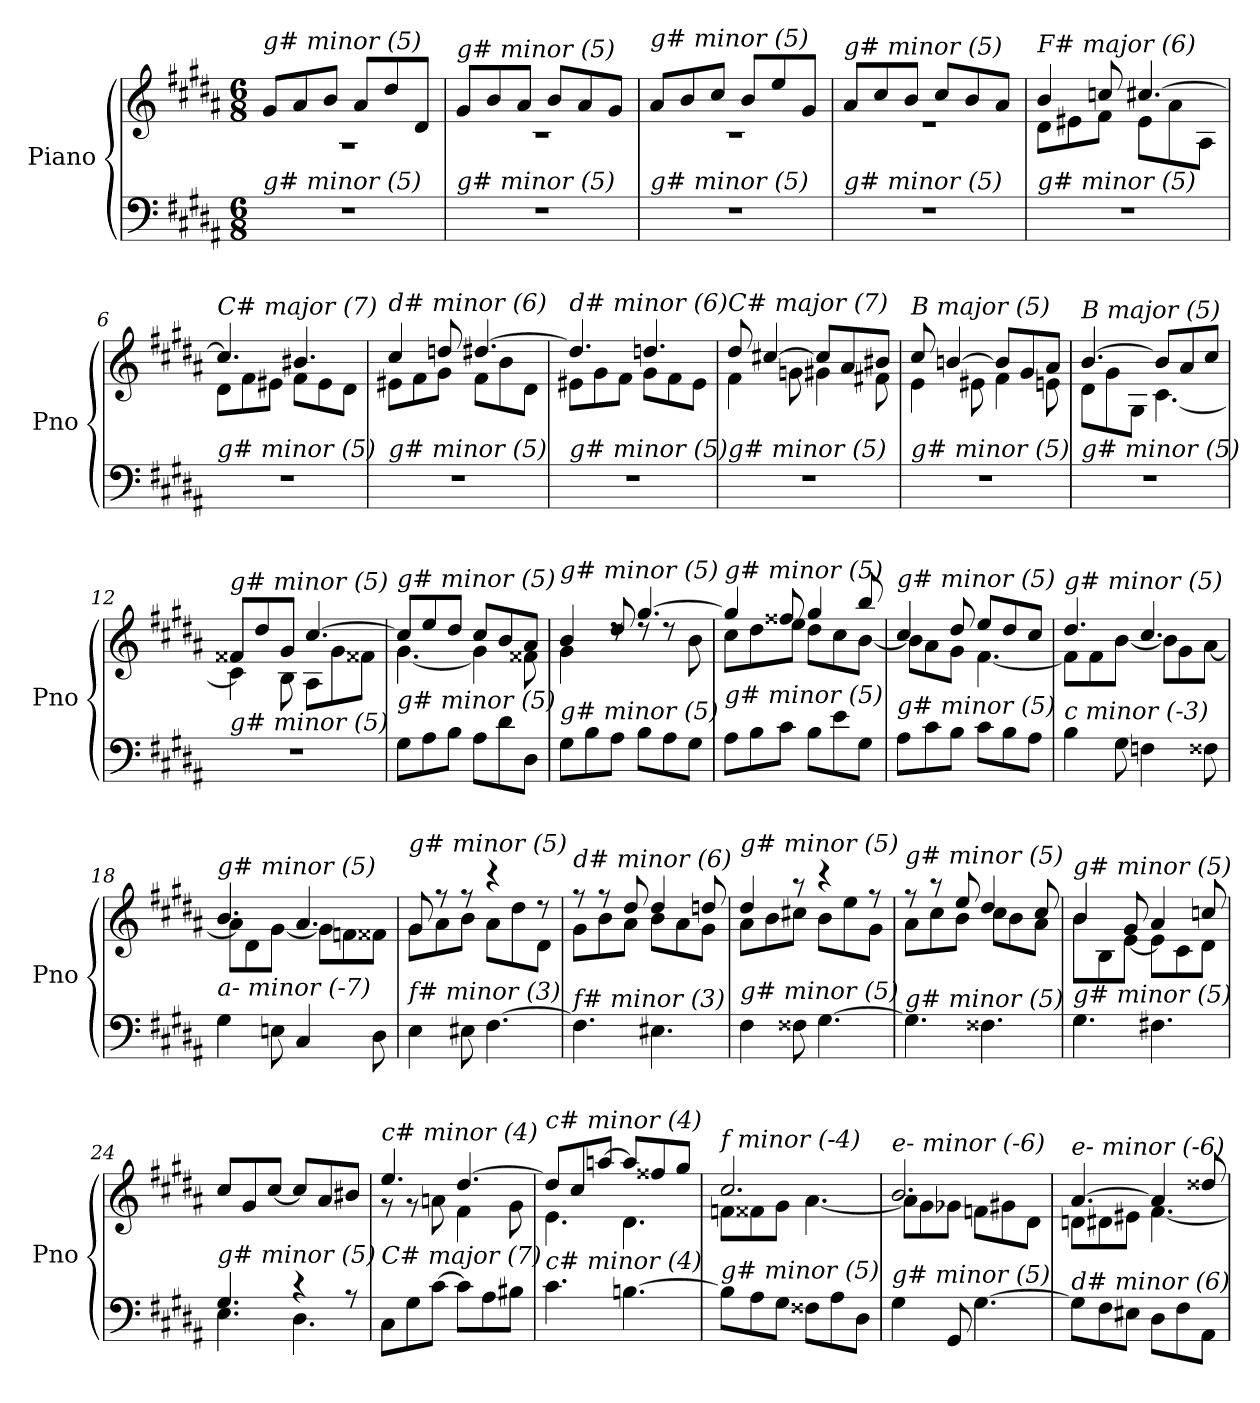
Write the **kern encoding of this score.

**kern	**kern
*part1	*part1
*staff2	*staff1
*I"Piano	*
*I'Pno	*
*clefF4	*clefG2
*k[f#c#g#d#a#]	*k[f#c#g#d#a#]
*M6/8	*M6/8
=1	=1
*	*^
!	!LO:TX:i:t=g# minor (5)	!
!LO:TX:i:t=g# minor (5)	!	!
2.r	8g#/L	2.r
.	8a#/	.
.	8b/J	.
.	8a#/L	.
.	8dd#/	.
.	8d#/J	.
=2	=2	=2
!	!LO:TX:i:t=g# minor (5)	!
!LO:TX:i:t=g# minor (5)	!	!
2.r	8g#/L	2.r
.	8b/	.
.	8a#/J	.
.	8b/L	.
.	8a#/	.
.	8g#/J	.
=3	=3	=3
!	!LO:TX:i:t=g# minor (5)	!
!LO:TX:i:t=g# minor (5)	!	!
2.r	8a#/L	2.r
.	8b/	.
.	8cc#/J	.
.	8b/L	.
.	8ee/	.
.	8g#/J	.
=4	=4	=4
!	!LO:TX:i:t=g# minor (5)	!
!LO:TX:i:t=g# minor (5)	!	!
2.r	8a#/L	2.r
.	8cc#/	.
.	8b/J	.
.	8cc#/L	.
.	8b/	.
.	8a#/J	.
=5	=5	=5
!	!LO:TX:i:t=F# major (6)	!
!LO:TX:i:t=g# minor (5)	!	!
2.r	4b/	8d#\L
.	.	8e#X\
.	8ccni/	8f#\J
.	[4.cc#/	8e#\L
.	.	8a#\
.	.	8A#\J
=6	=6	=6
!	!LO:TX:i:t=C# major (7)	!
!LO:TX:i:t=g# minor (5)	!	!
2.r	4.cc#/]	8d#\L
.	.	8f#\
.	.	8e#X\J
.	4.b#X/	8f#\L
.	.	8e#\
.	.	8d#\J
!!LO:LB:g=z	!!
=7	=7	=7
!	!LO:TX:i:t=d# minor (6)	!
!LO:TX:i:t=g# minor (5)	!	!
2.r	4cc#/	8e#X\L
.	.	8f#\
.	8ddni/	8g#\J
.	[4.dd#/	8f#\L
.	.	8b\
.	.	8d#\J
=8	=8	=8
!	!LO:TX:i:t=d# minor (6)	!
!LO:TX:i:t=g# minor (5)	!	!
2.r	4.dd#/]	8e#X\L
.	.	8g#\
.	.	8f#\J
.	4.ddni/	8g#\L
.	.	8f#\
.	.	8e#\J
=9	=9	=9
!	!LO:TX:i:t=C# major (7)	!
!LO:TX:i:t=g# minor (5)	!	!
2.r	8dd#/	4f#\
.	[4cc#X/	.
.	.	8gni\
.	8cc#/L]	4g#\
.	8a#/	.
.	8b#X/J	8f#X\
=10	=10	=10
!	!LO:TX:i:t=B major (5)	!
!LO:TX:i:t=g# minor (5)	!	!
2.r	8cc#/	4e\
.	[4bn/	.
.	.	8e#X\
.	8b/L]	4f#\
.	8g#/	.
.	8a#/J	8en\
=11	=11	=11
!	!LO:TX:i:t=B major (5)	!
!LO:TX:i:t=g# minor (5)	!	!
2.r	[4.b/	8d#\L
.	.	8g#\
.	.	8G#\J
.	8b/L]	[4.c#\
.	8a#/	.
.	8cc#/J	.
!!LO:LB:g=z	!!
=12	=12	=12
!	!LO:TX:i:t=g# minor (5)	!
!LO:TX:i:t=g# minor (5)	!	!
2.r	8f##X/L	4c#\]
.	8dd#/	.
.	8g#/J	8B\
.	[4.cc#/	8A#\L
.	.	8g#\
.	.	8f##X\J
=13	=13	=13
!	!LO:TX:i:t=g# minor (5)	!
!LO:TX:i:t=g# minor (5)	!	!
8G#\L	8cc#/L]	[4.g#\
8A#\	8ee/	.
8B\J	8dd#/J	.
8A#\L	8cc#/L	4g#\]
8d#\	8b/	.
8D#\J	8a#/J	8f##X\
=14	=14	=14
!	!LO:TX:i:t=g# minor (5)	!
!LO:TX:i:t=g# minor (5)	!	!
8G#\L	4b/	4g#\
8B\	.	.
8A#\J	8dd#/	8rdd
8B\L	[4.gg#/	8rdd
8A#\	.	8rdd
8G#\J	.	8b\
=15	=15	=15
!	!LO:TX:i:t=g# minor (5)	!
!LO:TX:i:t=g# minor (5)	!	!
8A#\L	4gg#/]	8cc#\L
8B\	.	8dd#\
8c#\J	8ff##X/	8ee\J
8B\L	4gg#/	8dd#\L
8e\	.	8cc#\
8G#\J	8bb/	[8b\J
=16	=16	=16
!	!LO:TX:i:t=g# minor (5)	!
!LO:TX:i:t=g# minor (5)	!	!
8A#\L	4cc#/	8b\L]
8c#\	.	8a#\
8B\J	8dd#/	8g#\J
8c#\L	8ee/L	[4.f#\
8B\	8dd#/	.
8A#\J	8cc#/J	.
=17	=17	=17
!	!LO:TX:i:t=g# minor (5)	!
!LO:TX:i:t=c minor (-3)	!	!
4B\	4.dd#/	8f#\L]
.	.	8f#\
8G#\	.	[8b\J
4Fni\	4.cc#/	8b\L]
.	.	8g#\
8F##X\	.	[8a#\J
!!LO:LB:g=z	!!
=18	=18	=18
!	!LO:TX:i:t=g# minor (5)	!
!LO:TX:i:t=a- minor (-7)	!	!
4G#\	4.b/	8a#\L]
.	.	8d#\
8En\	.	[8g#\J
4C#/	4.a#/	8g#\L]
.	.	8fni\
8D#\	.	8f##X\J
=19	=19	=19
!	!LO:TX:i:t=g# minor (5)	!
!LO:TX:i:t=f# minor (3)	!	!
4E\	8g#/	8g#\L
.	8r	8a#\
8E#X\	8r	8b\J
[4.F#\	4r	8a#\L
.	.	8dd#\
.	8r	8d#\J
=20	=20	=20
!	!LO:TX:i:t=d# minor (6)	!
!LO:TX:i:t=f# minor (3)	!	!
4.F#\]	8r	8g#\L
.	8r	8b\
.	8dd#/	8a#\J
4.E#X\	4dd#/	8b\L
.	.	8a#\
.	8ddni/	8g#\J
=21	=21	=21
!	!LO:TX:i:t=g# minor (5)	!
!LO:TX:i:t=g# minor (5)	!	!
4F#\	4dd#/	8a#\L
.	.	8b\
8F##X\	8r	8cc#X\J
[4.G#\	4r	8b\L
.	.	8ee\
.	8r	8g#\J
=22	=22	=22
!	!LO:TX:i:t=g# minor (5)	!
!LO:TX:i:t=g# minor (5)	!	!
4.G#\]	8r	8a#\L
.	8r	8cc#\
.	8ee/	8b\J
4.F##X\	4dd#/	8cc#\L
.	.	8b\
.	8cc#/	8a#\J
=23	=23	=23
!	!LO:TX:i:t=g# minor (5)	!
!LO:TX:i:t=g# minor (5)	!	!
4.G#\	4b/	8b\L
.	.	8B\
.	8g#/	[8e\J
4.F#X\	4a#/	8e\L]
.	.	8c#\
.	8ccni/	8d#\J
!!LO:LB:g=z
=24	=24	=24
*^	*	*
!	!	!LO:TX:i:t=C# major (7)	!
!LO:TX:i:t=g# minor (5)	!	!	!
*	*	*v	*v
4.G#/	4.E\	8cc#/L
.	.	8g#/
.	.	[8cc#/J
4r	4.D#\	8cc#/L]
.	.	8a#/
8r	.	8b#X/J
*v	*v	*
=25	=25
*	*^
!	!LO:TX:i:t=c# minor (4)	!
!LO:TX:i:t=C# major (7)	!	!
8C#\L	4.ee/	8r
8G#\	.	8r
[8c#\J	.	8an\
8c#\L]	[4.dd#/	4f#\
8A#\	.	.
8B#X\J	.	8g#\
=26	=26	=26
!	!LO:TX:i:t=c# minor (4)	!
!LO:TX:i:t=c# minor (4)	!	!
4.c#\	8dd#/L]	4.e\
.	8cc#/	.
.	[8aan/J	.
[4.Bn\	8aa/L]	4.d#\
.	8ff##X/	.
.	8gg#/J	.
=27	=27	=27
!	!LO:TX:i:t=f minor (-4)	!
!LO:TX:i:t=g# minor (5)	!	!
8B\L]	2.cc#/	8fni\L
8A#\	.	8f##X\
8G#\J	.	8g#\J
8F##X\L	.	[4.a#\
8A#\	.	.
8D#\J	.	.
=28	=28	=28
!	!LO:TX:i:t=e- minor (-6)	!
!LO:TX:i:t=g# minor (5)	!	!
4G#\	2.b/	8a#\L]
.	.	8g#\
8GG#/	.	8g-Xj\J
[4.G#\	.	8fni\L
.	.	8g#\
.	.	8d#\J
!!LO:PB:g=z	!!
=29	=29	=29
!	!LO:TX:i:t=e- minor (-6)	!
!LO:TX:i:t=d# minor (6)	!	!
8G#\L]	[4.a#/	8dni\L
8F#\	.	8d#Z\
8E#X\J	.	8e#X\J
8D#\L	4a#/]	[4.f#\
8F#\	.	.
8AA#\J	8dd##Xi/	.
*	*v	*v
=	=
*-	*-
